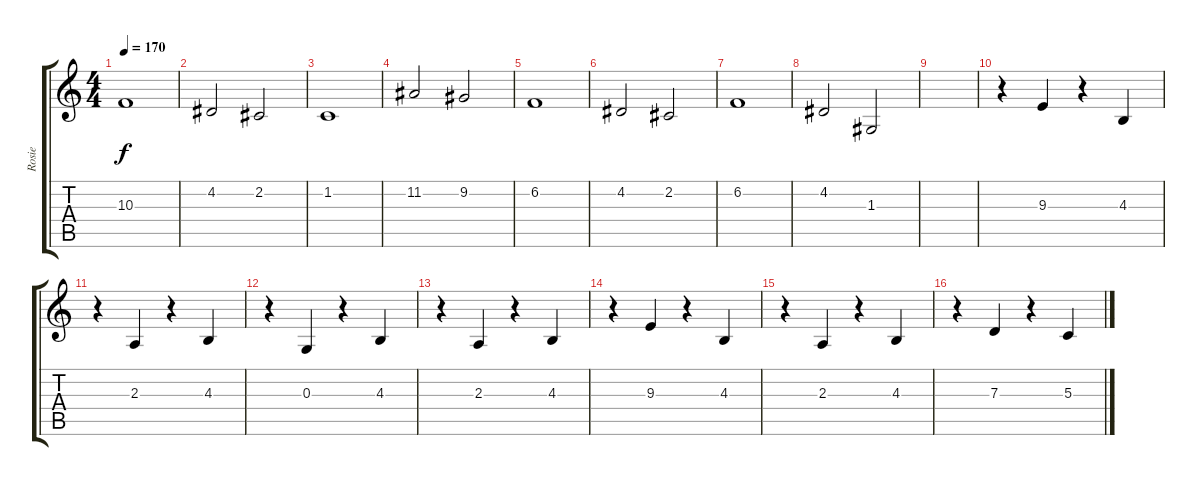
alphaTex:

\track ("Rosie" "Rosie") {instrument choiraahs}
\staff {score tabs}
\tuning (E4 B3 G3 D3 A2 D2) {hide}
\ts (4 4)
\tempo 170
\clef g2
\ks c
10.3.1{dy f} |
4.2.2 2.2.2 |
1.2.1 |
11.2.2 9.2.2 |
6.2.1 |
4.2.2 2.2.2 |
6.2.1 |
4.2.2 1.3.2 |
|
r.4 9.3.4 r.4 4.3.4 |
r.4 2.3.4 r.4 4.3.4 |
r.4 0.3.4 r.4 4.3.4 |
r.4 2.3.4 r.4 4.3.4 |
r.4 9.3.4 r.4 4.3.4 |
r.4 2.3.4 r.4 4.3.4 |
r.4 7.3.4 r.4 5.3.4
